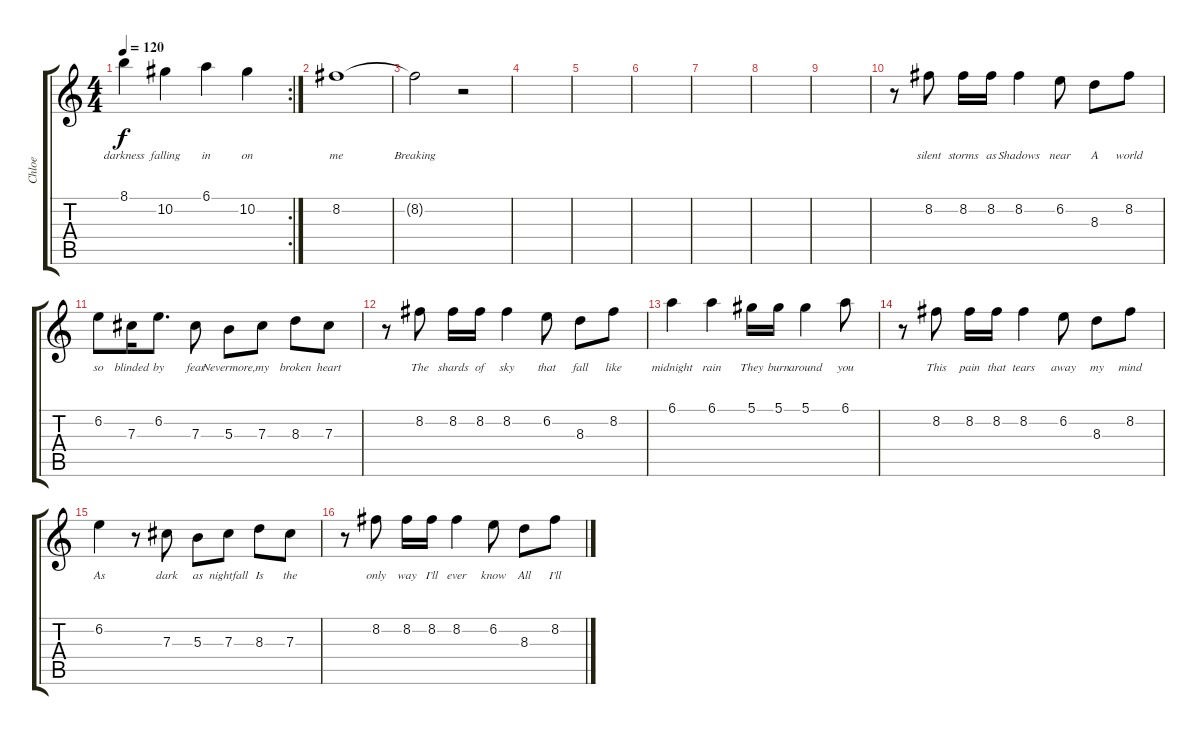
\track ("Chloe" "Chloe") {instrument acousticguitarsteel}
\staff {score tabs}
\tuning (Eb4 Bb3 Gb3 Db3 Ab2 Eb2) {hide}
\rc 2
\ts (4 4)
\tempo 120
\clef g2
\ks c
8.1.4{lyrics (0 "darkness") lyrics (1 "") lyrics (2 "") lyrics (3 "") lyrics (4 "") dy f} 10.2.4{lyrics (0 "falling") lyrics (1 "") lyrics (2 "") lyrics (3 "") lyrics (4 "")} 6.1.4{lyrics (0 "in") lyrics (1 "") lyrics (2 "") lyrics (3 "") lyrics (4 "")} 10.2.4{lyrics (0 "on") lyrics (1 "") lyrics (2 "") lyrics (3 "") lyrics (4 "")} |
8.2.1{lyrics (0 "me") lyrics (1 "") lyrics (2 "") lyrics (3 "") lyrics (4 "")} |
8.2{t}.2{lyrics (0 "Breaking") lyrics (1 "") lyrics (2 "") lyrics (3 "") lyrics (4 "")} r.2 |
|
|
|
|
|
|
r.8 8.2.8{lyrics (0 "silent") lyrics (1 "") lyrics (2 "") lyrics (3 "") lyrics (4 "")} 8.2.16{lyrics (0 "storms") lyrics (1 "") lyrics (2 "") lyrics (3 "") lyrics (4 "")} 8.2.16{lyrics (0 "as") lyrics (1 "") lyrics (2 "") lyrics (3 "") lyrics (4 "")} 8.2.4{lyrics (0 "Shadows") lyrics (1 "") lyrics (2 "") lyrics (3 "") lyrics (4 "")} 6.2.8{lyrics (0 "near") lyrics (1 "") lyrics (2 "") lyrics (3 "") lyrics (4 "")} 8.3.8{lyrics (0 "A") lyrics (1 "") lyrics (2 "") lyrics (3 "") lyrics (4 "")} 8.2.8{lyrics (0 "world") lyrics (1 "") lyrics (2 "") lyrics (3 "") lyrics (4 "")} |
6.2.8{lyrics (0 "so") lyrics (1 "") lyrics (2 "") lyrics (3 "") lyrics (4 "")} 7.3.16{lyrics (0 "blinded") lyrics (1 "") lyrics (2 "") lyrics (3 "") lyrics (4 "")} 6.2.8{d lyrics (0 "by") lyrics (1 "") lyrics (2 "") lyrics (3 "") lyrics (4 "")} 7.3.8{lyrics (0 "fear") lyrics (1 "") lyrics (2 "") lyrics (3 "") lyrics (4 "")} 5.3.8{lyrics (0 "Nevermore,") lyrics (1 "") lyrics (2 "") lyrics (3 "") lyrics (4 "")} 7.3.8{lyrics (0 "my") lyrics (1 "") lyrics (2 "") lyrics (3 "") lyrics (4 "")} 8.3.8{lyrics (0 "broken") lyrics (1 "") lyrics (2 "") lyrics (3 "") lyrics (4 "")} 7.3.8{lyrics (0 "heart") lyrics (1 "") lyrics (2 "") lyrics (3 "") lyrics (4 "")} |
r.8 8.2.8{lyrics (0 "The") lyrics (1 "") lyrics (2 "") lyrics (3 "") lyrics (4 "")} 8.2.16{lyrics (0 "shards") lyrics (1 "") lyrics (2 "") lyrics (3 "") lyrics (4 "")} 8.2.16{lyrics (0 "of") lyrics (1 "") lyrics (2 "") lyrics (3 "") lyrics (4 "")} 8.2.4{lyrics (0 "sky") lyrics (1 "") lyrics (2 "") lyrics (3 "") lyrics (4 "")} 6.2.8{lyrics (0 "that") lyrics (1 "") lyrics (2 "") lyrics (3 "") lyrics (4 "")} 8.3.8{lyrics (0 "fall") lyrics (1 "") lyrics (2 "") lyrics (3 "") lyrics (4 "")} 8.2.8{lyrics (0 "like") lyrics (1 "") lyrics (2 "") lyrics (3 "") lyrics (4 "")} |
6.1.4{lyrics (0 "midnight") lyrics (1 "") lyrics (2 "") lyrics (3 "") lyrics (4 "")} 6.1.4{lyrics (0 "rain") lyrics (1 "") lyrics (2 "") lyrics (3 "") lyrics (4 "")} 5.1.16{lyrics (0 "They") lyrics (1 "") lyrics (2 "") lyrics (3 "") lyrics (4 "")} 5.1.16{lyrics (0 "burn") lyrics (1 "") lyrics (2 "") lyrics (3 "") lyrics (4 "")} 5.1.4{lyrics (0 "around") lyrics (1 "") lyrics (2 "") lyrics (3 "") lyrics (4 "")} 6.1.8{lyrics (0 "you") lyrics (1 "") lyrics (2 "") lyrics (3 "") lyrics (4 "")} |
r.8 8.2.8{lyrics (0 "This") lyrics (1 "") lyrics (2 "") lyrics (3 "") lyrics (4 "")} 8.2.16{lyrics (0 "pain") lyrics (1 "") lyrics (2 "") lyrics (3 "") lyrics (4 "")} 8.2.16{lyrics (0 "that") lyrics (1 "") lyrics (2 "") lyrics (3 "") lyrics (4 "")} 8.2.4{lyrics (0 "tears") lyrics (1 "") lyrics (2 "") lyrics (3 "") lyrics (4 "")} 6.2.8{lyrics (0 "away") lyrics (1 "") lyrics (2 "") lyrics (3 "") lyrics (4 "")} 8.3.8{lyrics (0 "my") lyrics (1 "") lyrics (2 "") lyrics (3 "") lyrics (4 "")} 8.2.8{lyrics (0 "mind") lyrics (1 "") lyrics (2 "") lyrics (3 "") lyrics (4 "")} |
6.2.4{lyrics (0 "As") lyrics (1 "") lyrics (2 "") lyrics (3 "") lyrics (4 "")} r.8 7.3.8{lyrics (0 "dark") lyrics (1 "") lyrics (2 "") lyrics (3 "") lyrics (4 "")} 5.3.8{lyrics (0 "as") lyrics (1 "") lyrics (2 "") lyrics (3 "") lyrics (4 "")} 7.3.8{lyrics (0 "nightfall") lyrics (1 "") lyrics (2 "") lyrics (3 "") lyrics (4 "")} 8.3.8{lyrics (0 "Is") lyrics (1 "") lyrics (2 "") lyrics (3 "") lyrics (4 "")} 7.3.8{lyrics (0 "the") lyrics (1 "") lyrics (2 "") lyrics (3 "") lyrics (4 "")} |
r.8 8.2.8{lyrics (0 "only") lyrics (1 "") lyrics (2 "") lyrics (3 "") lyrics (4 "")} 8.2.16{lyrics (0 "way") lyrics (1 "") lyrics (2 "") lyrics (3 "") lyrics (4 "")} 8.2.16{lyrics (0 "I’ll") lyrics (1 "") lyrics (2 "") lyrics (3 "") lyrics (4 "")} 8.2.4{lyrics (0 "ever") lyrics (1 "") lyrics (2 "") lyrics (3 "") lyrics (4 "")} 6.2.8{lyrics (0 "know") lyrics (1 "") lyrics (2 "") lyrics (3 "") lyrics (4 "")} 8.3.8{lyrics (0 "All") lyrics (1 "") lyrics (2 "") lyrics (3 "") lyrics (4 "")} 8.2.8{lyrics (0 "I’ll") lyrics (1 "") lyrics (2 "") lyrics (3 "") lyrics (4 "")}
